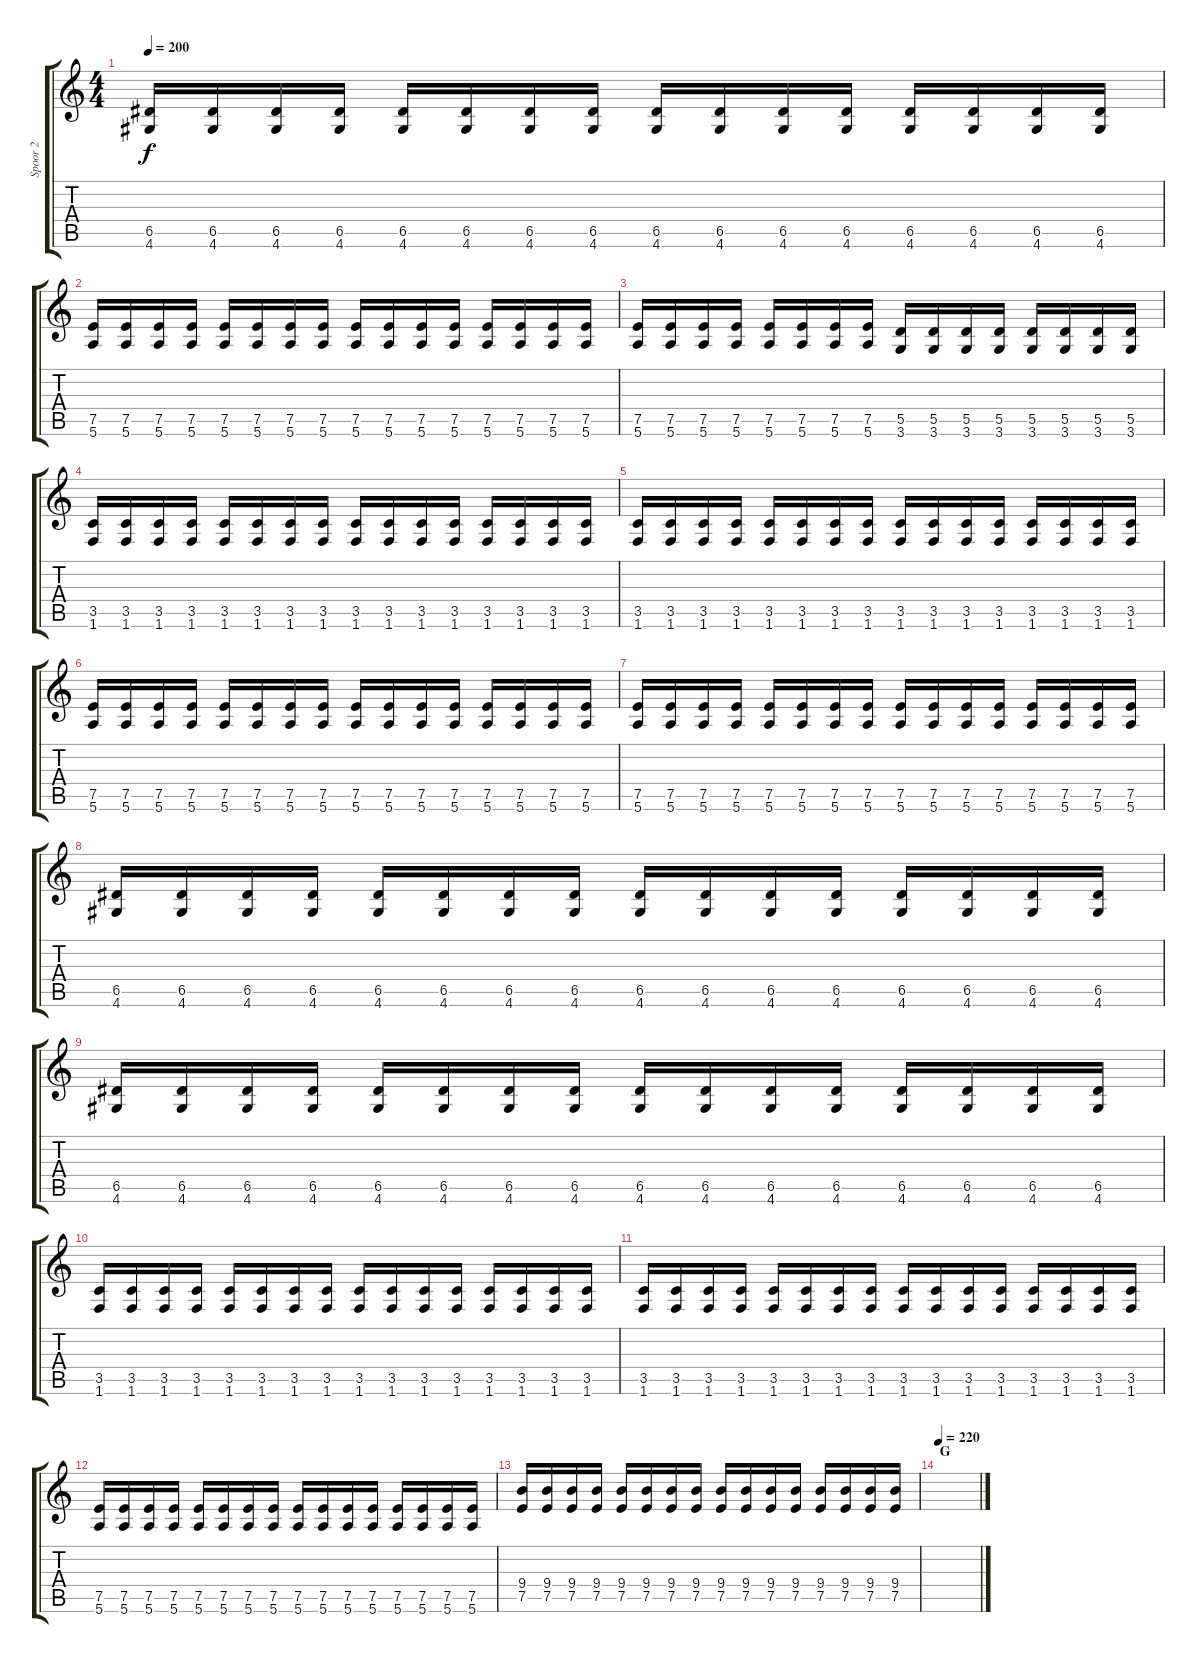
\track ("Spoor 2" "Spoor 2") {instrument overdrivenguitar}
\staff {score tabs}
\tuning (E4 B3 G3 D3 A2 E2) {hide}
\ts (4 4)
\tempo 200
\clef g2
\ks c
(6.5 4.6).16{dy f} (6.5 4.6).16 (6.5 4.6).16 (6.5 4.6).16 (6.5 4.6).16 (6.5 4.6).16 (6.5 4.6).16 (6.5 4.6).16 (6.5 4.6).16 (6.5 4.6).16 (6.5 4.6).16 (6.5 4.6).16 (6.5 4.6).16 (6.5 4.6).16 (6.5 4.6).16 (6.5 4.6).16 |
(7.5 5.6).16 (7.5 5.6).16 (7.5 5.6).16 (7.5 5.6).16 (7.5 5.6).16 (7.5 5.6).16 (7.5 5.6).16 (7.5 5.6).16 (7.5 5.6).16 (7.5 5.6).16 (7.5 5.6).16 (7.5 5.6).16 (7.5 5.6).16 (7.5 5.6).16 (7.5 5.6).16 (7.5 5.6).16 |
(7.5 5.6).16 (7.5 5.6).16 (7.5 5.6).16 (7.5 5.6).16 (7.5 5.6).16 (7.5 5.6).16 (7.5 5.6).16 (7.5 5.6).16 (5.5 3.6).16 (5.5 3.6).16 (5.5 3.6).16 (5.5 3.6).16 (5.5 3.6).16 (5.5 3.6).16 (5.5 3.6).16 (5.5 3.6).16 |
(3.5 1.6).16 (3.5 1.6).16 (3.5 1.6).16 (3.5 1.6).16 (3.5 1.6).16 (3.5 1.6).16 (3.5 1.6).16 (3.5 1.6).16 (3.5 1.6).16 (3.5 1.6).16 (3.5 1.6).16 (3.5 1.6).16 (3.5 1.6).16 (3.5 1.6).16 (3.5 1.6).16 (3.5 1.6).16 |
(3.5 1.6).16 (3.5 1.6).16 (3.5 1.6).16 (3.5 1.6).16 (3.5 1.6).16 (3.5 1.6).16 (3.5 1.6).16 (3.5 1.6).16 (3.5 1.6).16 (3.5 1.6).16 (3.5 1.6).16 (3.5 1.6).16 (3.5 1.6).16 (3.5 1.6).16 (3.5 1.6).16 (3.5 1.6).16 |
(7.5 5.6).16 (7.5 5.6).16 (7.5 5.6).16 (7.5 5.6).16 (7.5 5.6).16 (7.5 5.6).16 (7.5 5.6).16 (7.5 5.6).16 (7.5 5.6).16 (7.5 5.6).16 (7.5 5.6).16 (7.5 5.6).16 (7.5 5.6).16 (7.5 5.6).16 (7.5 5.6).16 (7.5 5.6).16 |
(7.5 5.6).16 (7.5 5.6).16 (7.5 5.6).16 (7.5 5.6).16 (7.5 5.6).16 (7.5 5.6).16 (7.5 5.6).16 (7.5 5.6).16 (7.5 5.6).16 (7.5 5.6).16 (7.5 5.6).16 (7.5 5.6).16 (7.5 5.6).16 (7.5 5.6).16 (7.5 5.6).16 (7.5 5.6).16 |
(6.5 4.6).16 (6.5 4.6).16 (6.5 4.6).16 (6.5 4.6).16 (6.5 4.6).16 (6.5 4.6).16 (6.5 4.6).16 (6.5 4.6).16 (6.5 4.6).16 (6.5 4.6).16 (6.5 4.6).16 (6.5 4.6).16 (6.5 4.6).16 (6.5 4.6).16 (6.5 4.6).16 (6.5 4.6).16 |
(6.5 4.6).16 (6.5 4.6).16 (6.5 4.6).16 (6.5 4.6).16 (6.5 4.6).16 (6.5 4.6).16 (6.5 4.6).16 (6.5 4.6).16 (6.5 4.6).16 (6.5 4.6).16 (6.5 4.6).16 (6.5 4.6).16 (6.5 4.6).16 (6.5 4.6).16 (6.5 4.6).16 (6.5 4.6).16 |
(3.5 1.6).16 (3.5 1.6).16 (3.5 1.6).16 (3.5 1.6).16 (3.5 1.6).16 (3.5 1.6).16 (3.5 1.6).16 (3.5 1.6).16 (3.5 1.6).16 (3.5 1.6).16 (3.5 1.6).16 (3.5 1.6).16 (3.5 1.6).16 (3.5 1.6).16 (3.5 1.6).16 (3.5 1.6).16 |
(3.5 1.6).16 (3.5 1.6).16 (3.5 1.6).16 (3.5 1.6).16 (3.5 1.6).16 (3.5 1.6).16 (3.5 1.6).16 (3.5 1.6).16 (3.5 1.6).16 (3.5 1.6).16 (3.5 1.6).16 (3.5 1.6).16 (3.5 1.6).16 (3.5 1.6).16 (3.5 1.6).16 (3.5 1.6).16 |
(7.5 5.6).16 (7.5 5.6).16 (7.5 5.6).16 (7.5 5.6).16 (7.5 5.6).16 (7.5 5.6).16 (7.5 5.6).16 (7.5 5.6).16 (7.5 5.6).16 (7.5 5.6).16 (7.5 5.6).16 (7.5 5.6).16 (7.5 5.6).16 (7.5 5.6).16 (7.5 5.6).16 (7.5 5.6).16 |
(9.4 7.5).16 (9.4 7.5).16 (9.4 7.5).16 (9.4 7.5).16 (9.4 7.5).16 (9.4 7.5).16 (9.4 7.5).16 (9.4 7.5).16 (9.4 7.5).16 (9.4 7.5).16 (9.4 7.5).16 (9.4 7.5).16 (9.4 7.5).16 (9.4 7.5).16 (9.4 7.5).16 (9.4 7.5).16 |
\section ("" "G")
\tempo 220
